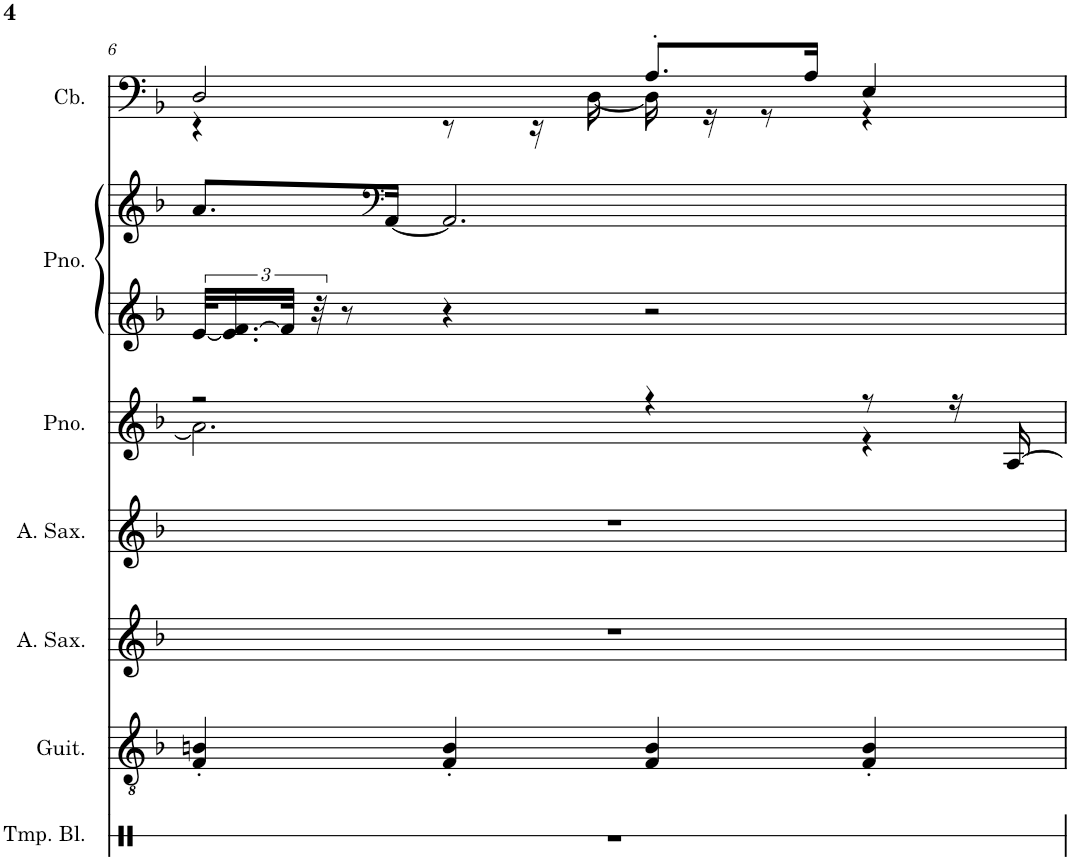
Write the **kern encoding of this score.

**kern	**kern	**kern	**kern	**kern	**kern	**kern	**kern
*part7	*part6	*part5	*part4	*part3	*part2	*part2	*part1
*staff8	*staff7	*staff6	*staff5	*staff4	*staff3	*staff2	*staff1
*I"Temple Blocks	*I"Classical Guitar, Guitar / Nylon guitar	*I"Alto Saxophone, 2nd Solo / Alto sax	*I"Alto Saxophone, 1st Solo / Alto sax	*I"Piano, Melody / Acoustic piano 1	*I"Piano, Piano / Acoustic paino 1	*	*I"Contrabass, Bass / Acoustic bass
*I'Tmp. Bl.	*I'Guit.	*I'A. Sax.	*I'A. Sax.	*I'Pno.	*I'Pno.	*	*I'Cb.
!!LO:PB:g=z
*clefX	*clefGv2	*clefG2	*clefG2	*clefG2	*clefG2	*clefG2	*clefF4
*	*	*Trd5c9	*Trd5c9	*	*	*	*Trd7c12
*k[]	*k[b-]	*k[b-]	*k[b-]	*k[b-]	*k[b-]	*k[b-]	*k[b-]
*M4/4	*M4/4	*M4/4	*M4/4	*M4/4	*M4/4	*M4/4	*M4/4
=6	=6	=6	=6	=6	=6	=6	=6
*	*	*	*	*^	*	*	*^
1r	4F/' 4Bn/'	1r	1r	2r	2.a\]	[48e/KLL	8.a/L	2D/	4r
.	.	.	.	.	.	24.e/] [24.f/	.	.	.
.	.	.	.	.	.	48f/JJk]	.	.	.
.	.	.	.	.	.	48r	.	.	.
.	.	.	.	.	.	8r	.	.	.
*	*	*	*	*	*	*	*clefF4	*	*
.	.	.	.	.	.	.	[16AA/Jk	.	.
.	4F/' 4B/'	.	.	.	.	4r	2.AA/]	.	8r
.	.	.	.	.	.	.	.	.	16r
.	.	.	.	.	.	.	.	.	[16D\
.	4F/ 4B/	.	.	4r	.	2r	.	8.A'/L	16D\]
.	.	.	.	.	.	.	.	.	16r
.	.	.	.	.	.	.	.	.	8r
.	.	.	.	.	.	.	.	16A/Jk	.
.	4F/' 4B/'	.	.	8r	4r	.	.	4E/	4r
.	.	.	.	16r	.	.	.	.	.
.	.	.	.	[16A/	.	.	.	.	.
*	*	*	*	*v	*v	*	*	*v	*v
=	=	=	=	=	=	=	=
*-	*-	*-	*-	*-	*-	*-	*-
